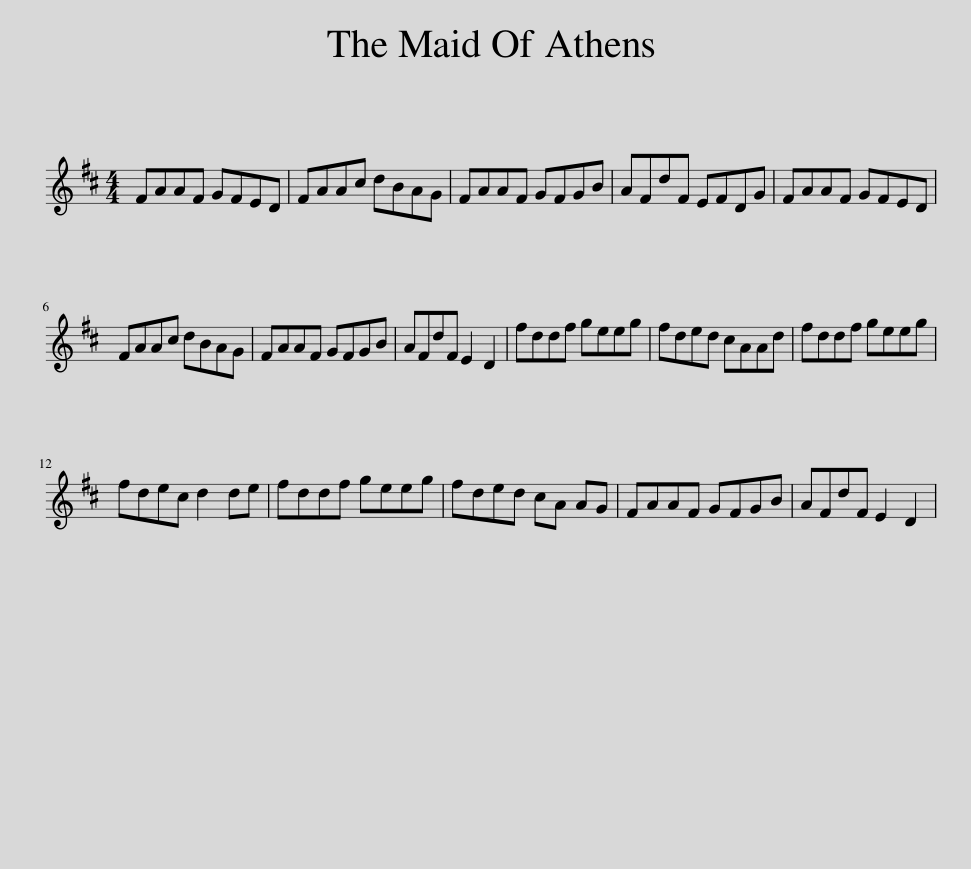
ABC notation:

X:1
L:1/8
M:4/4
I:linebreak $
K:D
V:1 treble
V:1
 FAAF GFED | FAAc dBAG | FAAF GFGB | AFdF EFDG | FAAF GFED |$ %5
 FAAc dBAG | FAAF GFGB | AFdF E2 D2 | fddf geeg | fded cAAd | %10
 fddf geeg |$ fdec d2 de | fddf geeg | fded cA AG | FAAF GFGB | %15
 AFdF E2 D2 | %16
